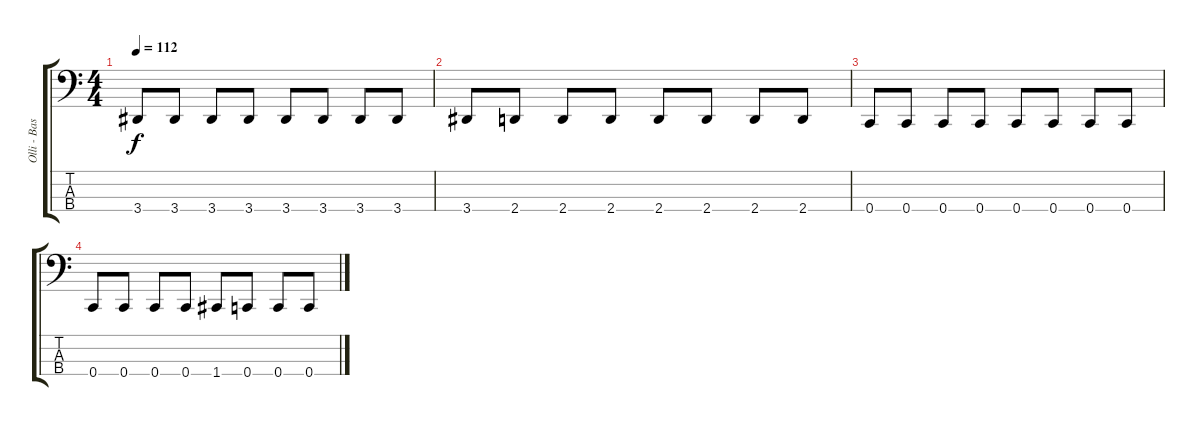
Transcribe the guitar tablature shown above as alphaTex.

\track ("Olli - Bass" "Olli - Bas") {instrument electricbassfinger}
\staff {score tabs}
\tuning (F2 C2 G1 C1) {hide}
\ts (4 4)
\tempo 112
\clef f4
\ks c
3.4.8{dy f} 3.4.8 3.4.8 3.4.8 3.4.8 3.4.8 3.4.8 3.4.8 |
3.4.8 2.4.8 2.4.8 2.4.8 2.4.8 2.4.8 2.4.8 2.4.8 |
0.4.8 0.4.8 0.4.8 0.4.8 0.4.8 0.4.8 0.4.8 0.4.8 |
0.4.8 0.4.8 0.4.8 0.4.8 1.4.8 0.4.8 0.4.8 0.4.8
